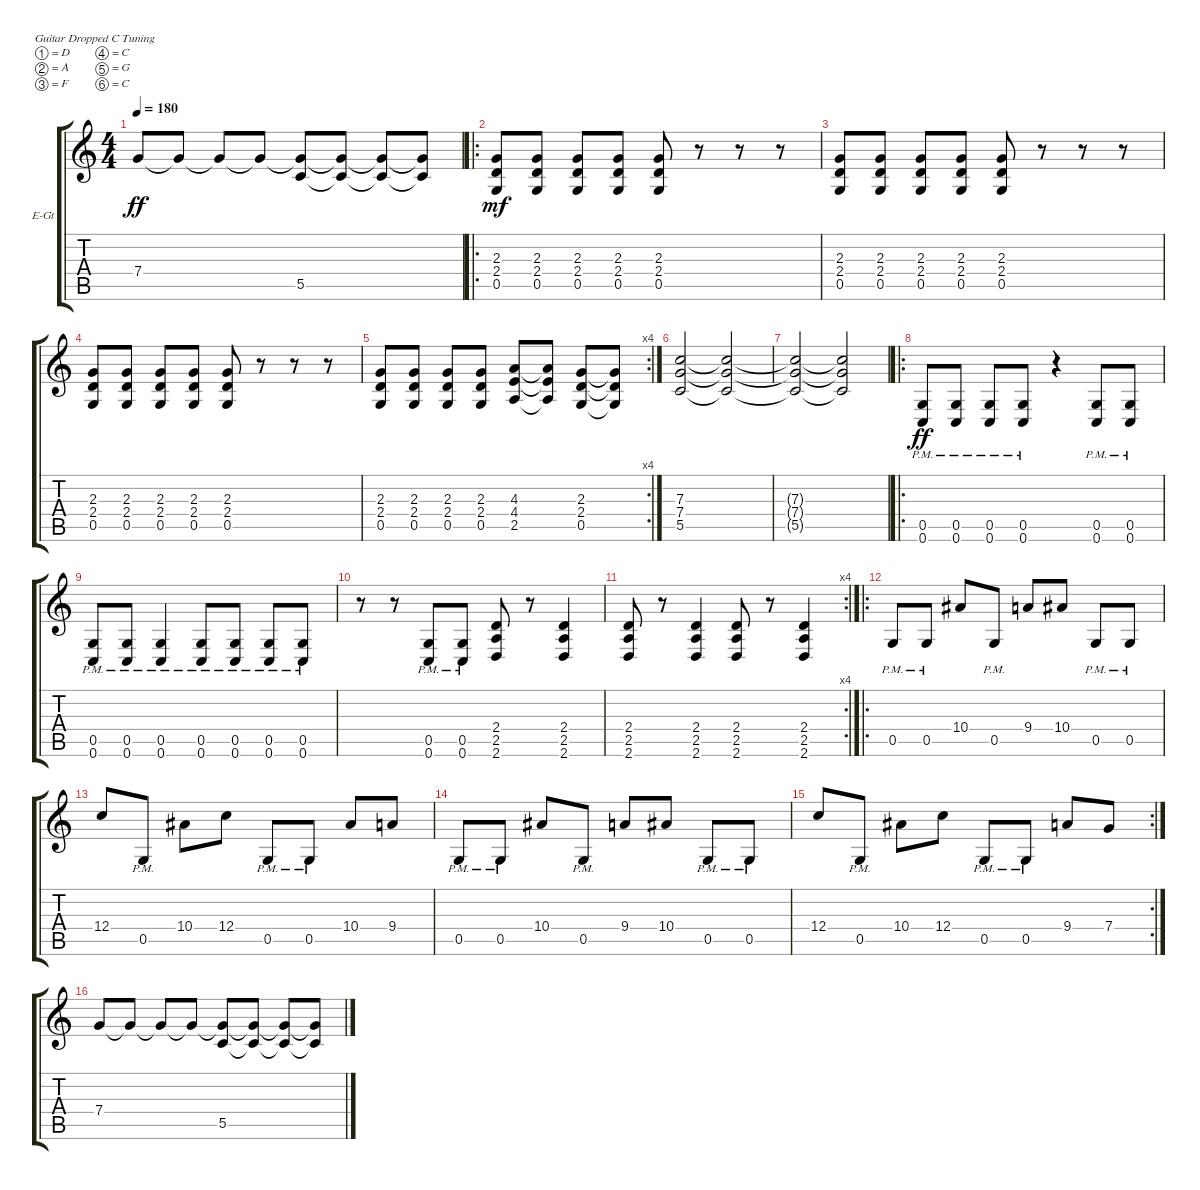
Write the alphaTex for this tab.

\bracketExtendMode groupsimilarinstruments
\firstSystemTrackNameOrientation horizontal
\otherSystemsTrackNameOrientation horizontal
\track ("Electric Guitar 2" "E-Gt") {instrument distortionguitar}
\staff {score tabs}
\tuning (D4 A3 F3 C3 G2 C2)
\ts (4 4)
\tempo 180
\clef g2
\ks c
7.4.8{dy ff} 7.4{t}.8 7.4{t}.8 7.4{t}.8 (7.4{t} 5.5).8 (7.4{t} 5.5{t}).8 (7.4{t} 5.5{t}).8 (7.4{t} 5.5{t}).8 |
\ro
(0.5 2.4 2.3).8{dy mf} (2.4 0.5 2.3).8 (0.5 2.4 2.3).8 (2.4 0.5 2.3).8 (2.4 0.5 2.3).8 r.8 r.8 r.8 |
(0.5 2.4 2.3).8 (2.4 0.5 2.3).8 (0.5 2.4 2.3).8 (2.4 0.5 2.3).8 (2.4 0.5 2.3).8 r.8 r.8 r.8 |
(0.5 2.4 2.3).8 (2.4 0.5 2.3).8 (0.5 2.4 2.3).8 (2.4 0.5 2.3).8 (2.4 0.5 2.3).8 r.8 r.8 r.8 |
\rc 4
(0.5 2.4 2.3).8 (2.4 0.5 2.3).8 (0.5 2.4 2.3).8 (2.4 0.5 2.3).8 (4.4 2.5 4.3).8 (2.5{t} 4.4{t} 4.3{t}).8 (2.4 0.5 2.3).8 (2.4{t} 0.5{t} 2.3{t}).8 |
(5.5 7.4 7.3).2 (5.5{t} 7.4{t} 7.3{t}).2 |
(5.5{t} 7.4{t} 7.3{t}).2 (5.5{t} 7.4{t} 7.3{t}).2 |
\ro
(0.5{pm} 0.6).8{dy ff} (0.5{pm} 0.6).8 (0.6{pm} 0.5{pm}).8 (0.6{pm} 0.5{pm}).8 r.4 (0.5{pm} 0.6{pm}).8 (0.5{pm} 0.6{pm}).8 |
(0.5{pm} 0.6{pm}).8 (0.6{pm} 0.5{pm}).8 (0.5{pm} 0.6{pm}).4 (0.5{pm} 0.6{pm}).8 (0.5{pm} 0.6{pm}).8 (0.5{pm} 0.6{pm}).8 (0.5{pm} 0.6{pm}).8 |
r.8 r.8 (0.5{pm} 0.6{pm}).8 (0.5{pm} 0.6{pm}).8 (2.4 2.6 2.5).8 r.8 (2.6 2.5 2.4).4 |
\rc 4
(2.4 2.6 2.5).8 r.8 (2.6 2.5 2.4).4 (2.4 2.6 2.5).8 r.8 (2.6 2.5 2.4).4 |
\ro
0.5{pm}.8 0.5{pm}.8 10.4.8 0.5{pm}.8 9.4.8 10.4.8 0.5{pm}.8 0.5{pm}.8 |
12.4.8 0.5{pm}.8 10.4.8 12.4.8 0.5{pm}.8 0.5{pm}.8 10.4.8 9.4.8 |
0.5{pm}.8 0.5{pm}.8 10.4.8 0.5{pm}.8 9.4.8 10.4.8 0.5{pm}.8 0.5{pm}.8 |
\rc 2
12.4.8 0.5{pm}.8 10.4.8 12.4.8 0.5{pm}.8 0.5{pm}.8 9.4.8 7.4.8 |
7.4.8 7.4{t}.8 7.4{t}.8 7.4{t}.8 (7.4{t} 5.5).8 (7.4{t} 5.5{t}).8 (7.4{t} 5.5{t}).8 (7.4{t} 5.5{t}).8
